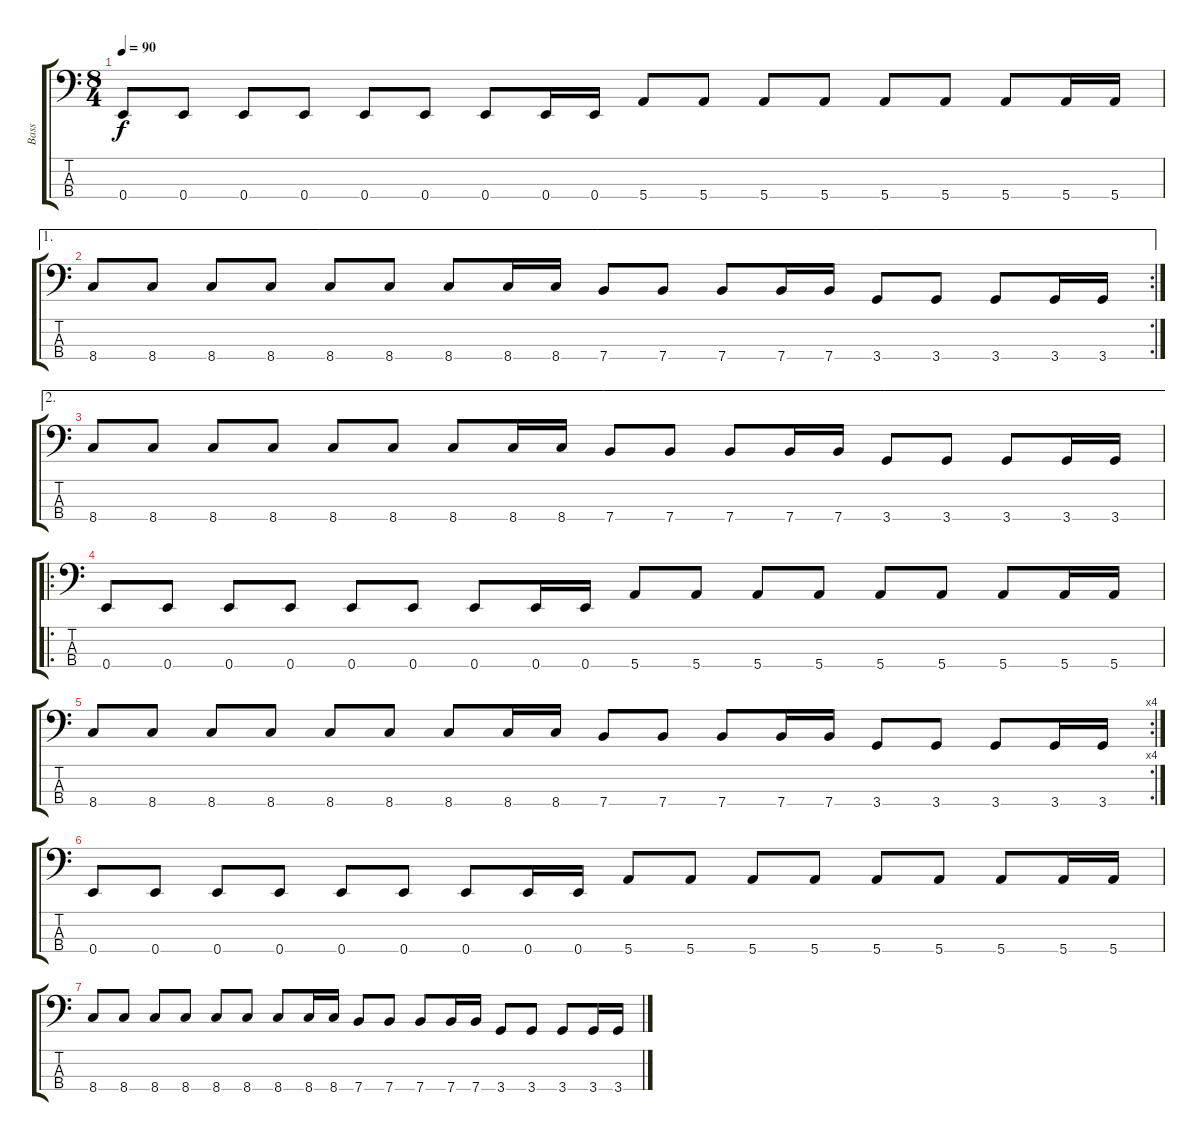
\track ("Bass" "Bass") {instrument electricbasspick}
\staff {score tabs}
\tuning (G2 D2 A1 E1) {hide}
\ts (8 4)
\tempo 90
\clef f4
\ks c
0.4.8{dy f} 0.4.8 0.4.8 0.4.8 0.4.8 0.4.8 0.4.8 0.4.16 0.4.16 5.4.8 5.4.8 5.4.8 5.4.8 5.4.8 5.4.8 5.4.8 5.4.16 5.4.16 |
\ae 1
\rc 2
8.4.8 8.4.8 8.4.8 8.4.8 8.4.8 8.4.8 8.4.8 8.4.16 8.4.16 7.4.8 7.4.8 7.4.8 7.4.16 7.4.16 3.4.8 3.4.8 3.4.8 3.4.16 3.4.16 |
\ae 2
8.4.8 8.4.8 8.4.8 8.4.8 8.4.8 8.4.8 8.4.8 8.4.16 8.4.16 7.4.8 7.4.8 7.4.8 7.4.16 7.4.16 3.4.8 3.4.8 3.4.8 3.4.16 3.4.16 |
\ro
0.4.8 0.4.8 0.4.8 0.4.8 0.4.8 0.4.8 0.4.8 0.4.16 0.4.16 5.4.8 5.4.8 5.4.8 5.4.8 5.4.8 5.4.8 5.4.8 5.4.16 5.4.16 |
\rc 4
8.4.8 8.4.8 8.4.8 8.4.8 8.4.8 8.4.8 8.4.8 8.4.16 8.4.16 7.4.8 7.4.8 7.4.8 7.4.16 7.4.16 3.4.8 3.4.8 3.4.8 3.4.16 3.4.16 |
0.4.8 0.4.8 0.4.8{volume 13} 0.4.8 0.4.8 0.4.8 0.4.8{volume 10} 0.4.16 0.4.16 5.4.8 5.4.8 5.4.8{volume 6} 5.4.8 5.4.8 5.4.8 5.4.8{volume 5} 5.4.16 5.4.16 |
8.4.8{volume 3} 8.4.8 8.4.8 8.4.8 8.4.8 8.4.8 8.4.8{volume 3} 8.4.16 8.4.16 7.4.8 7.4.8 7.4.8 7.4.16{volume 2} 7.4.16 3.4.8 3.4.8 3.4.8 3.4.16 3.4.16
